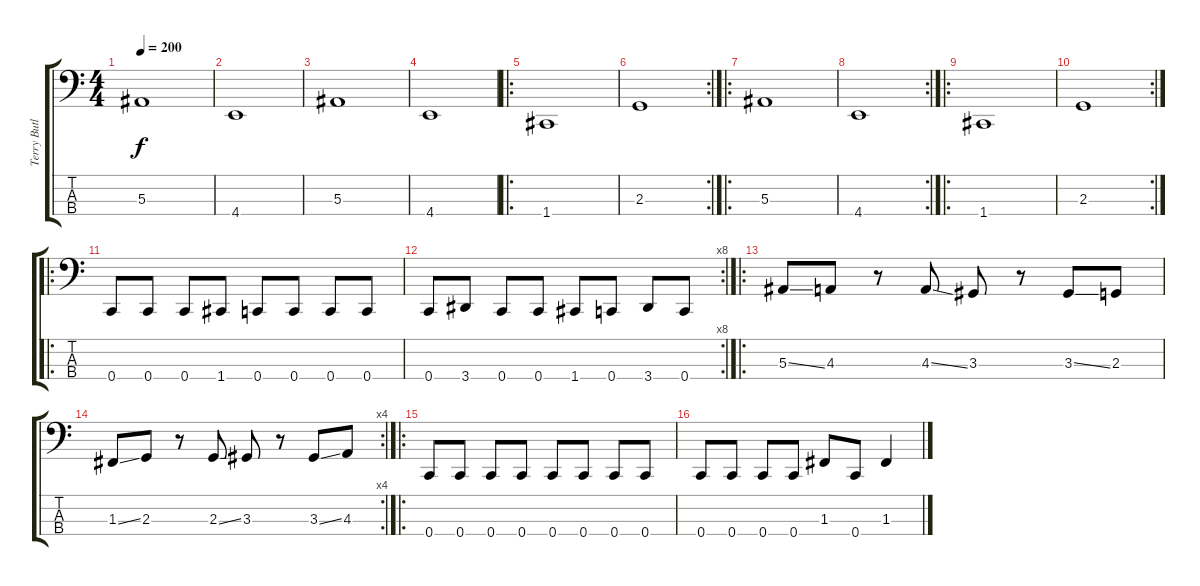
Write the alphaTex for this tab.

\track ("Terry Butler" "Terry Butl") {instrument electricbassfinger}
\staff {score tabs}
\tuning (Eb2 Bb1 F1 C1) {hide}
\ts (4 4)
\tempo 200
\clef f4
\ks c
5.3.1{dy f} |
4.4.1 |
5.3.1 |
4.4.1 |
\ro
1.4.1 |
\rc 2
2.3.1 |
\ro
5.3.1 |
\rc 2
4.4.1 |
\ro
1.4.1 |
\rc 2
2.3.1 |
\ro
0.4.8 0.4.8 0.4.8 1.4.8 0.4.8 0.4.8 0.4.8 0.4.8 |
\rc 8
0.4.8 3.4.8 0.4.8 0.4.8 1.4.8 0.4.8 3.4.8 0.4.8 |
\ro
5.3{ss}.8 4.3.8 r.8 4.3{ss}.8 3.3.8 r.8 3.3{ss}.8 2.3.8 |
\rc 4
1.3{ss}.8 2.3.8 r.8 2.3{ss}.8 3.3.8 r.8 3.3{ss}.8 4.3.8 |
\ro
0.4.8 0.4.8 0.4.8 0.4.8 0.4.8 0.4.8 0.4.8 0.4.8 |
0.4.8 0.4.8 0.4.8 0.4.8 1.3.8 0.4.8 1.3.4
